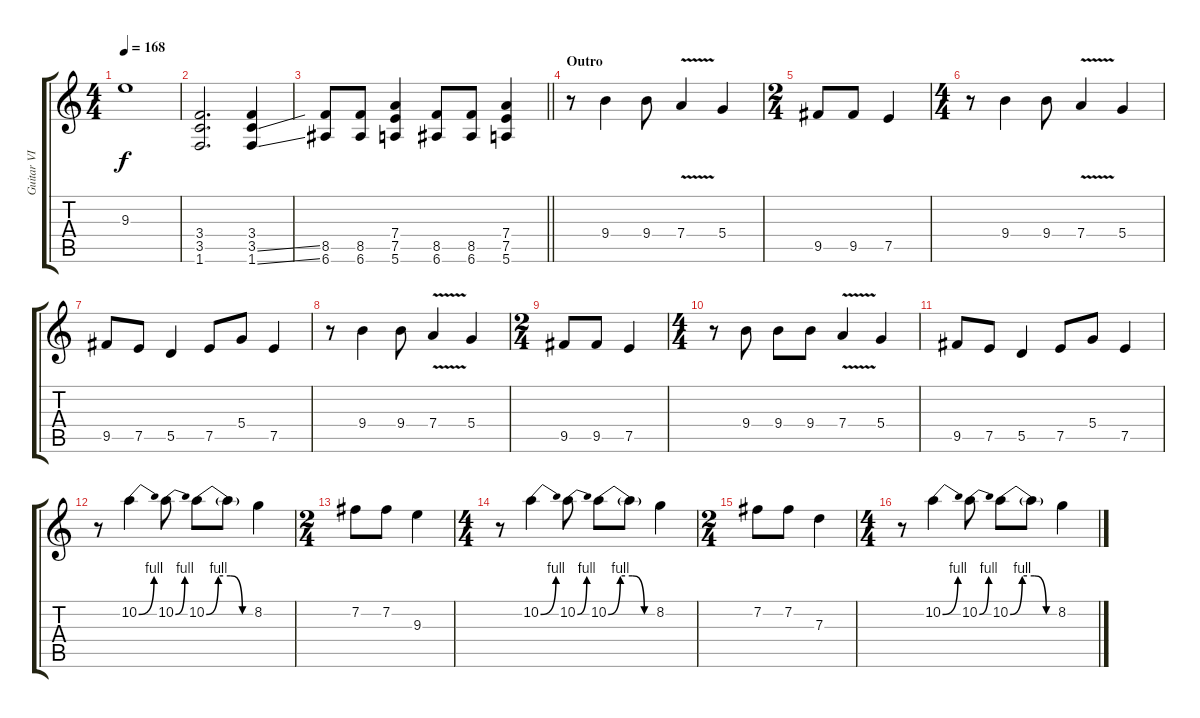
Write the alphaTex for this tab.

\track ("Guitar VI Distortion" "Guitar VI ") {instrument distortionguitar}
\staff {score tabs}
\tuning (E4 B3 G3 D3 A2 E2) {hide}
\ts (4 4)
\tempo 168
\clef g2
\ks c
9.3{t}.1{dy f} |
(3.4 3.5 1.6).2{d} (3.4 3.5{ss} 1.6{ss}).4 |
\barLineRight lightlight
(8.5 6.6).8 (8.5 6.6).8 (7.4 7.5 5.6).4 (8.5 6.6).8 (8.5 6.6).8 (7.4 7.5 5.6).4 |
\section ("" "Outro")
r.8 9.4.4 9.4.8 7.4{v}.4 5.4.4 |
\ts (2 4)
9.5.8 9.5.8 7.5.4 |
\ts (4 4)
r.8 9.4.4 9.4.8 7.4{v}.4 5.4.4 |
9.5.8 7.5.8 5.5.4 7.5.8 5.4.8 7.5.4 |
r.8 9.4.4 9.4.8 7.4{v}.4 5.4.4 |
\ts (2 4)
9.5.8 9.5.8 7.5.4 |
\ts (4 4)
r.8 9.4.8 9.4.8 9.4.8 7.4{v}.4 5.4.4 |
9.5.8 7.5.8 5.5.4 7.5.8 5.4.8 7.5.4 |
r.8 10.2{be (bend 0 0 60 4)}.4 10.2{be (bend 0 0 60 4)}.8 10.2{be (custom 0 0 15 4 30 4 45 0 60 0)}.8 10.2{t}.8 8.2.4 |
\ts (2 4)
7.2.8 7.2.8 9.3.4 |
\ts (4 4)
r.8 10.2{be (bend 0 0 60 4)}.4 10.2{be (bend 0 0 60 4)}.8 10.2{be (custom 0 0 15 4 30 4 45 0 60 0)}.8 10.2{t}.8 8.2.4 |
\ts (2 4)
7.2.8 7.2.8 7.3.4 |
\ts (4 4)
r.8 10.2{be (bend 0 0 60 4)}.4 10.2{be (bend 0 0 60 4)}.8 10.2{be (custom 0 0 15 4 30 4 45 0 60 0)}.8 10.2{t}.8 8.2.4
